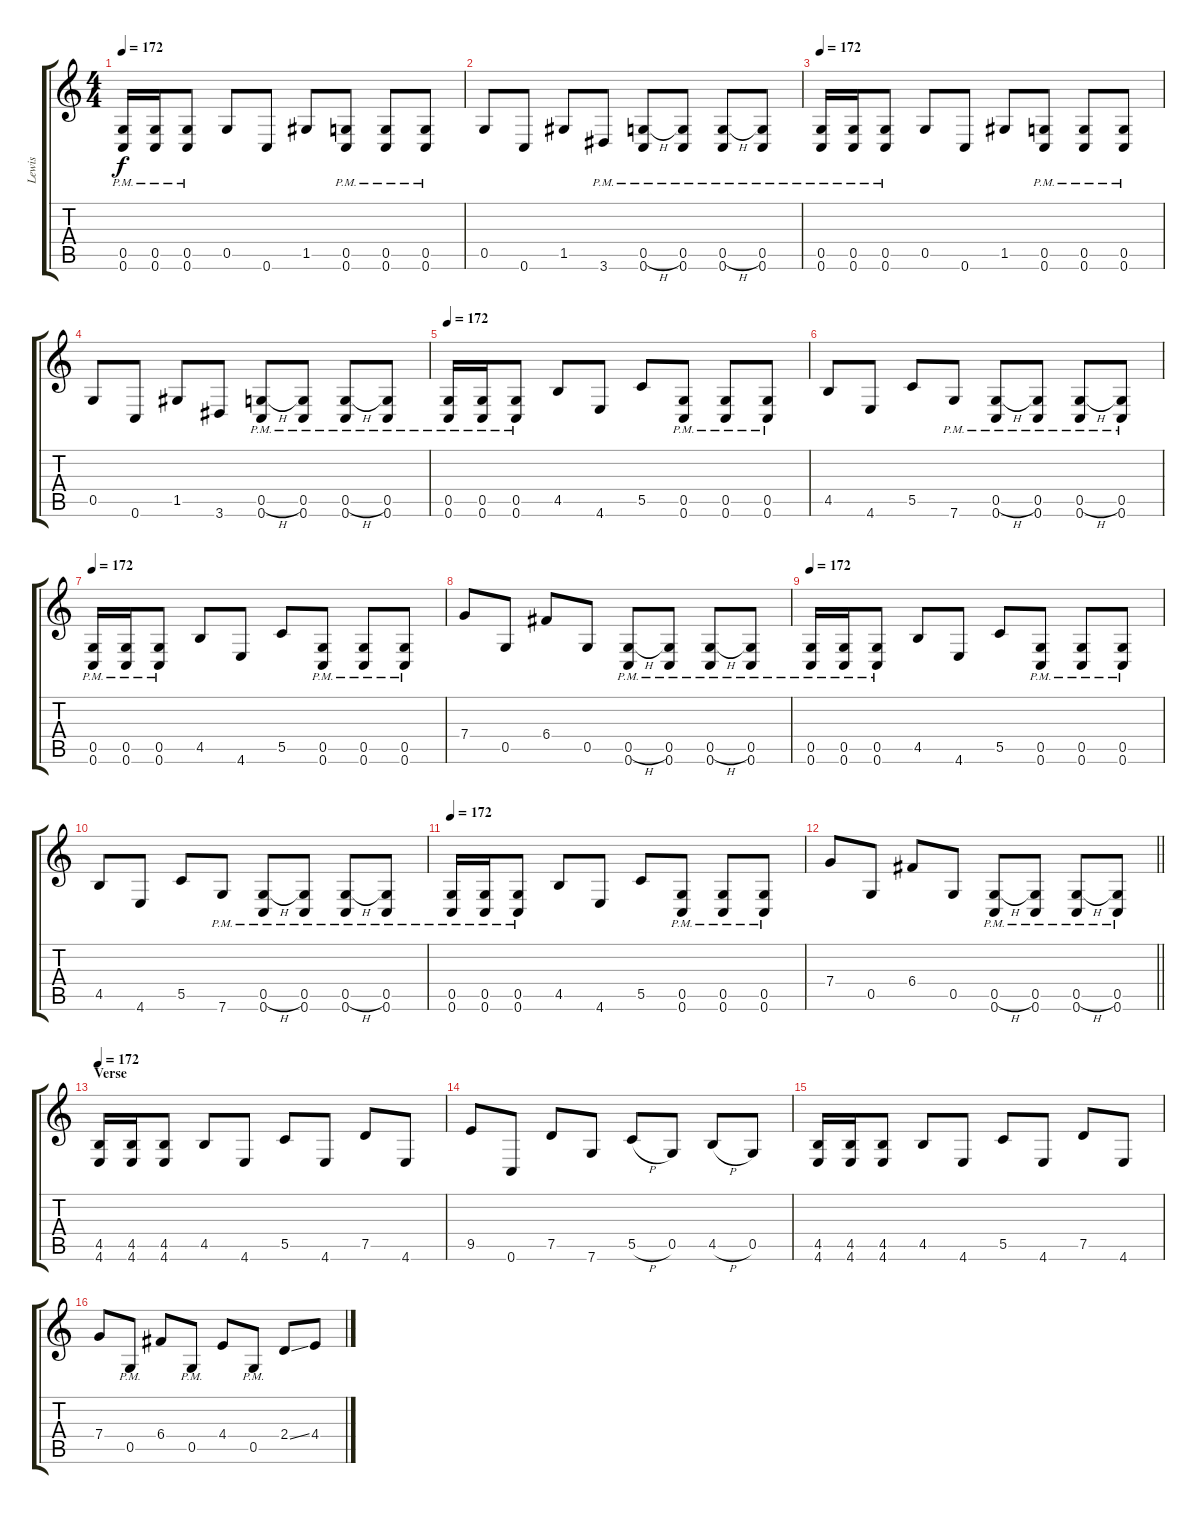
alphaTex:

\track ("Lewis" "Lewis") {instrument distortionguitar}
\staff {score tabs}
\tuning (D4 A3 F3 C3 G2 C2) {hide}
\ts (4 4)
\tempo 172
\clef g2
\ks c
(0.5{pm} 0.6{pm}).16{dy f} (0.5{pm} 0.6{pm}).16 (0.5{pm} 0.6{pm}).8 0.5.8 0.6.8 1.5.8 (0.5{pm} 0.6{pm}).8 (0.5{pm} 0.6{pm}).8 (0.5{pm} 0.6{pm}).8 |
0.5.8 0.6.8 1.5.8 3.6{pm}.8 (0.5{h pm} 0.6{pm}).8 (0.5{pm} 0.6{pm}).8 (0.5{h pm} 0.6{pm}).8 (0.5{pm} 0.6{pm}).8 |
\tempo 172
(0.5{pm} 0.6{pm}).16 (0.5{pm} 0.6{pm}).16 (0.5{pm} 0.6{pm}).8 0.5.8 0.6.8 1.5.8 (0.5{pm} 0.6{pm}).8 (0.5{pm} 0.6{pm}).8 (0.5{pm} 0.6{pm}).8 |
0.5.8 0.6.8 1.5.8 3.6.8 (0.5{h pm} 0.6{pm}).8 (0.5{pm} 0.6{pm}).8 (0.5{h pm} 0.6{pm}).8 (0.5{pm} 0.6{pm}).8 |
\tempo 172
(0.5{pm} 0.6{pm}).16 (0.5{pm} 0.6{pm}).16 (0.5{pm} 0.6{pm}).8 4.5.8 4.6.8 5.5.8 (0.5{pm} 0.6{pm}).8 (0.5{pm} 0.6{pm}).8 (0.5{pm} 0.6{pm}).8 |
4.5.8 4.6.8 5.5.8 7.6{pm}.8 (0.5{h pm} 0.6{pm}).8 (0.5{pm} 0.6{pm}).8 (0.5{h pm} 0.6{pm}).8 (0.5{pm} 0.6{pm}).8 |
\tempo 172
(0.5{pm} 0.6{pm}).16 (0.5{pm} 0.6{pm}).16 (0.5{pm} 0.6{pm}).8 4.5.8 4.6.8 5.5.8 (0.5{pm} 0.6{pm}).8 (0.5{pm} 0.6{pm}).8 (0.5{pm} 0.6{pm}).8 |
7.4.8 0.5.8 6.4.8 0.5.8 (0.5{h pm} 0.6{pm}).8 (0.5{pm} 0.6{pm}).8 (0.5{h pm} 0.6{pm}).8 (0.5{pm} 0.6{pm}).8 |
\tempo 172
(0.5{pm} 0.6{pm}).16 (0.5{pm} 0.6{pm}).16 (0.5{pm} 0.6{pm}).8 4.5.8 4.6.8 5.5.8 (0.5{pm} 0.6{pm}).8 (0.5{pm} 0.6{pm}).8 (0.5{pm} 0.6{pm}).8 |
4.5.8 4.6.8 5.5.8 7.6{pm}.8 (0.5{h pm} 0.6{pm}).8 (0.5{pm} 0.6{pm}).8 (0.5{h pm} 0.6{pm}).8 (0.5{pm} 0.6{pm}).8 |
\tempo 172
(0.5{pm} 0.6{pm}).16 (0.5{pm} 0.6{pm}).16 (0.5{pm} 0.6{pm}).8 4.5.8 4.6.8 5.5.8 (0.5{pm} 0.6{pm}).8 (0.5{pm} 0.6{pm}).8 (0.5{pm} 0.6{pm}).8 |
\barLineRight lightlight
7.4.8 0.5.8 6.4.8 0.5.8 (0.5{h pm} 0.6{pm}).8 (0.5{pm} 0.6{pm}).8 (0.5{h pm} 0.6{pm}).8 (0.5{pm} 0.6{pm}).8 |
\section ("" "Verse")
\tempo 172
(4.5 4.6).16 (4.5 4.6).16 (4.5 4.6).8 4.5.8 4.6.8 5.5.8 4.6.8 7.5.8 4.6.8 |
9.5.8 0.6.8 7.5.8 7.6.8 5.5{h}.8 0.5.8 4.5{h}.8 0.5.8 |
(4.5 4.6).16 (4.5 4.6).16 (4.5 4.6).8 4.5.8 4.6.8 5.5.8 4.6.8 7.5.8 4.6.8 |
7.4.8 0.5{pm}.8 6.4.8 0.5{pm}.8 4.4.8 0.5{pm}.8 2.4{ss}.8 4.4.8
